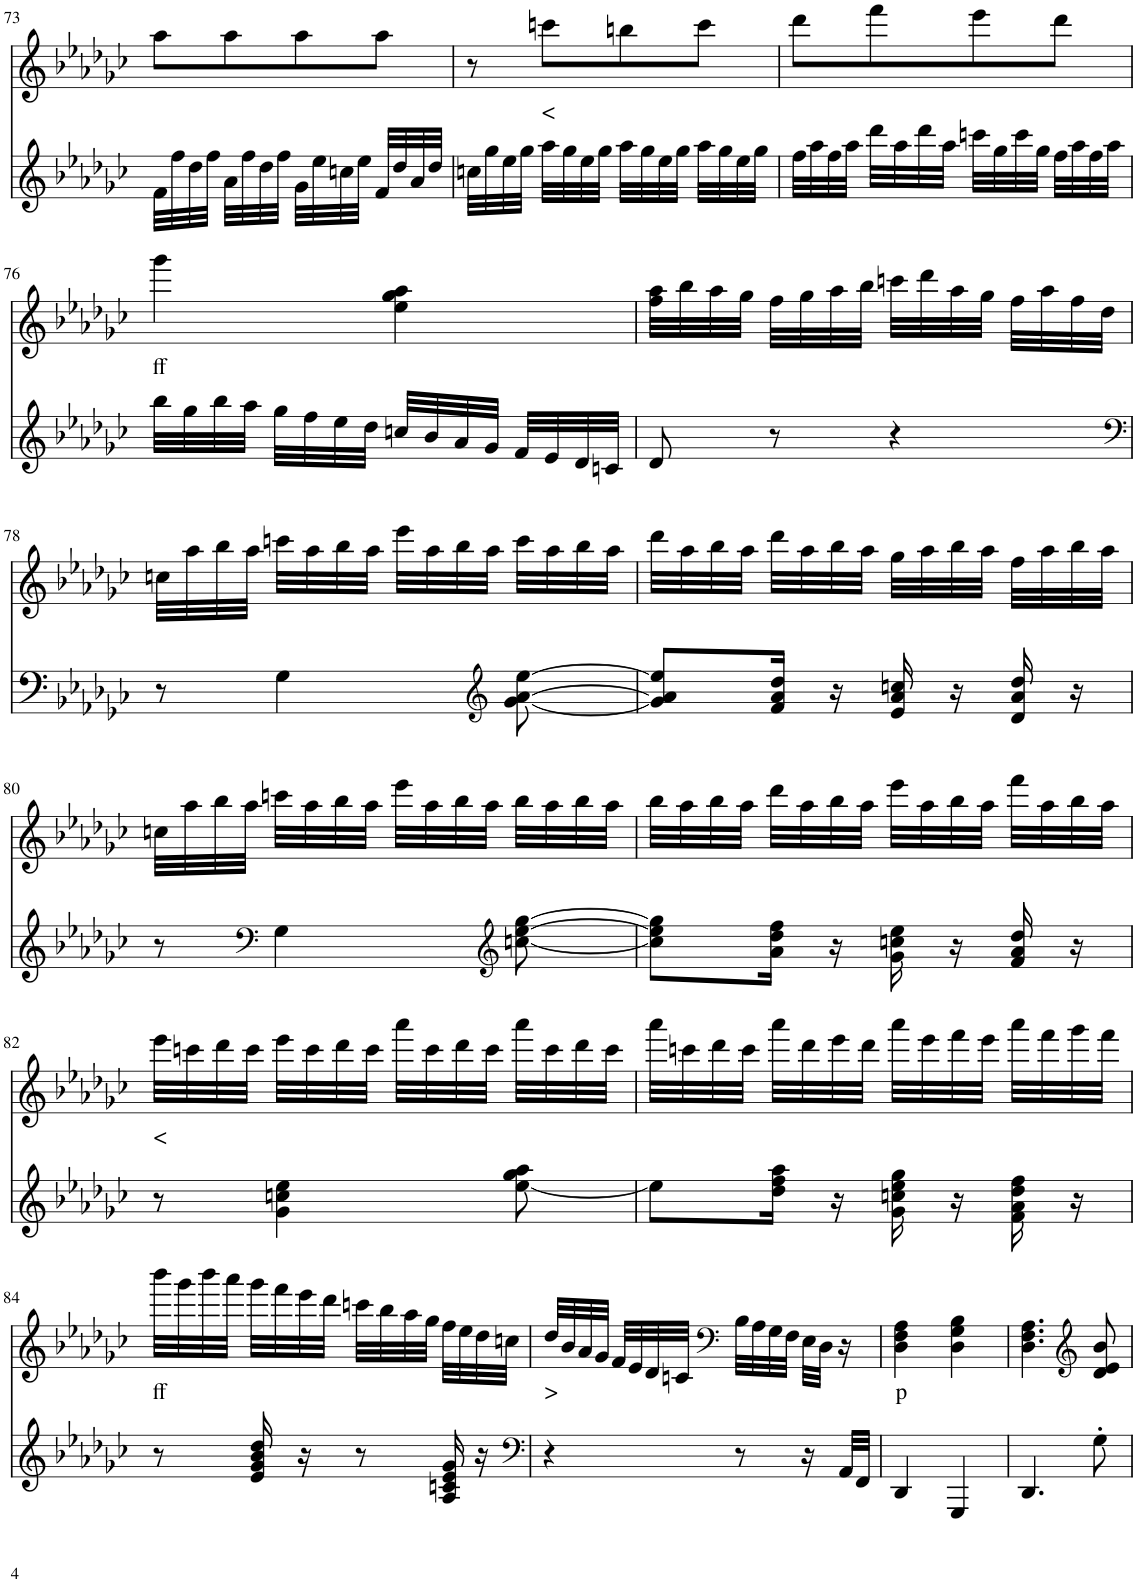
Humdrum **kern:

**kern	**kern	**text
*part2	*part1	*part1
*staff2	*staff1	*staff1
*I"piano	*I"piano	*
*I'Pno	*I'Pno	*
!!LO:PB:g=z
*clefG2	*clefG2	*
*k[b-e-a-d-g-c-]	*k[b-e-a-d-g-c-]	*
*G-:	*G-:	*
*M2/4	*M2/4	*
=73	=73	=73
32f\LLL	8aa-\L	.
32ff\	.	.
32dd-\	.	.
32ff\JJJ	.	.
32a-\LLL	8aa-\	.
32ff\	.	.
32dd-\	.	.
32ff\JJJ	.	.
32g-\LLL	8aa-\	.
32ee-\	.	.
32ccn\	.	.
32ee-\JJJ	.	.
32f/LLL	8aa-\J	.
32dd-/	.	.
32a-/	.	.
32dd-/JJJ	.	.
=74	=74	=74
32ccn\LLL	8r	.
32gg-\	.	.
32ee-\	.	.
32gg-\JJJ	.	.
!	!	!LO:LY:b
32aa-\LLL	8cccn\L	<
32gg-\	.	.
32ee-\	.	.
32gg-\JJJ	.	.
32aa-\LLL	8bbn\	.
32gg-\	.	.
32ee-\	.	.
32gg-\JJJ	.	.
32aa-\LLL	8ccc\J	.
32gg-\	.	.
32ee-\	.	.
32gg-\JJJ	.	.
=75	=75	=75
32ff\LLL	8ddd-\L	.
32aa-\	.	.
32ff\	.	.
32aa-\JJJ	.	.
32ddd-\LLL	8fff\	.
32aa-\	.	.
32ddd-\	.	.
32aa-\JJJ	.	.
32cccn\LLL	8eee-\	.
32gg-\	.	.
32ccc\	.	.
32gg-\JJJ	.	.
32ff\LLL	8ddd-\J	.
32aa-\	.	.
32ff\	.	.
32aa-\JJJ	.	.
!!LO:LB:g=z
=76	=76	=76
!	!	!LO:LY:b
32bb-\LLL	4ggg-\	ff
32gg-\	.	.
32bb-\	.	.
32aa-\JJJ	.	.
32gg-\LLL	.	.
32ff\	.	.
32ee-\	.	.
32dd-\JJJ	.	.
32ccn/LLL	4ee-\ 4gg-\ 4aa-\	.
32b-/	.	.
32a-/	.	.
32g-/JJJ	.	.
32f/LLL	.	.
32e-/	.	.
32d-/	.	.
32cn/JJJ	.	.
=77	=77	=77
8d-/	32ff\ 32aa-\LLL	.
.	32bb-\	.
.	32aa-\	.
.	32gg-\JJJ	.
8r	32ff\LLL	.
.	32gg-\	.
.	32aa-\	.
.	32bb-\JJJ	.
4r	32cccn\LLL	.
.	32ddd-\	.
.	32aa-\	.
.	32gg-\JJJ	.
.	32ff\LLL	.
.	32aa-\	.
.	32ff\	.
.	32dd-\JJJ	.
!!LO:LB:g=z
=78	=78	=78
*clefF4	*	*
8r	32ccn\LLL	.
.	32aa-\	.
.	32bb-\	.
.	32aa-\JJJ	.
4G-\	32cccn\LLL	.
.	32aa-\	.
.	32bb-\	.
.	32aa-\JJJ	.
.	32eee-\LLL	.
.	32aa-\	.
.	32bb-\	.
.	32aa-\JJJ	.
*clefG2	*	*
[8g-\ [8a-\ [8ee-\	32ccc\LLL	.
.	32aa-\	.
.	32bb-\	.
.	32aa-\JJJ	.
=79	=79	=79
8g-/] 8a-/] 8ee-/]L	32ddd-\LLL	.
.	32aa-\	.
.	32bb-\	.
.	32aa-\JJJ	.
16f/ 16a-/ 16dd-/Jk	32ddd-\LLL	.
.	32aa-\	.
16r	32bb-\	.
.	32aa-\JJJ	.
16e-/ 16a-/ 16ccn/	32gg-\LLL	.
.	32aa-\	.
16r	32bb-\	.
.	32aa-\JJJ	.
16d-/ 16a-/ 16dd-/	32ff\LLL	.
.	32aa-\	.
16r	32bb-\	.
.	32aa-\JJJ	.
!!LO:LB:g=z
=80	=80	=80
8r	32ccn\LLL	.
.	32aa-\	.
.	32bb-\	.
.	32aa-\JJJ	.
*clefF4	*	*
4G-\	32cccn\LLL	.
.	32aa-\	.
.	32bb-\	.
.	32aa-\JJJ	.
.	32eee-\LLL	.
.	32aa-\	.
.	32bb-\	.
.	32aa-\JJJ	.
*clefG2	*	*
[8ccn\ [8ee-\ [8gg-\	32bb-\LLL	.
.	32aa-\	.
.	32bb-\	.
.	32aa-\JJJ	.
=81	=81	=81
8cc\] 8ee-\] 8gg-\]L	32bb-\LLL	.
.	32aa-\	.
.	32bb-\	.
.	32aa-\JJJ	.
16a-\ 16dd-\ 16ff\Jk	32ddd-\LLL	.
.	32aa-\	.
16r	32bb-\	.
.	32aa-\JJJ	.
16g-\ 16ccn\ 16ee-\	32eee-\LLL	.
.	32aa-\	.
16r	32bb-\	.
.	32aa-\JJJ	.
16f/ 16a-/ 16dd-/	32fff\LLL	.
.	32aa-\	.
16r	32bb-\	.
.	32aa-\JJJ	.
!!LO:LB:g=z
=82	=82	=82
!	!	!LO:LY:b
8r	32eee-\LLL	<
.	32cccn\	.
.	32ddd-\	.
.	32ccc\JJJ	.
4g-\ 4ccn\ 4ee-\	32eee-\LLL	.
.	32ccc\	.
.	32ddd-\	.
.	32ccc\JJJ	.
.	32aaa-\LLL	.
.	32ccc\	.
.	32ddd-\	.
.	32ccc\JJJ	.
[8ee-\ 8gg-\ 8aa-\	32aaa-\LLL	.
.	32ccc\	.
.	32ddd-\	.
.	32ccc\JJJ	.
=83	=83	=83
8ee-\L]	32aaa-\LLL	.
.	32cccn\	.
.	32ddd-\	.
.	32ccc\JJJ	.
16dd-\ 16ff\ 16aa-\Jk	32aaa-\LLL	.
.	32ddd-\	.
16r	32eee-\	.
.	32ddd-\JJJ	.
16g-\ 16ccn\ 16ee-\ 16gg-\	32aaa-\LLL	.
.	32eee-\	.
16r	32fff\	.
.	32eee-\JJJ	.
16f\ 16a-\ 16dd-\ 16ff\	32aaa-\LLL	.
.	32fff\	.
16r	32ggg-\	.
.	32fff\JJJ	.
!!LO:LB:g=z
=84	=84	=84
!	!	!LO:LY:b
8r	32bbb-\LLL	ff
.	32ggg-\	.
.	32bbb-\	.
.	32aaa-\JJJ	.
16e-/ 16g-/ 16b-/ 16dd-/	32ggg-\LLL	.
.	32fff\	.
16r	32eee-\	.
.	32ddd-\JJJ	.
8r	32cccn\LLL	.
.	32bb-\	.
.	32aa-\	.
.	32gg-\JJJ	.
16A-/ 16cn/ 16e-/ 16g-/	32ff\LLL	.
.	32ee-\	.
16r	32dd-\	.
.	32ccn\JJJ	.
=85	=85	=85
*clefF4	*	*
!	!	!LO:LY:b
4r	32dd-/LLL	>
.	32b-/	.
.	32a-/	.
.	32g-/JJJ	.
.	32f/LLL	.
.	32e-/	.
.	32d-/	.
.	32cn/JJJ	.
*	*clefF4	*
8r	32B-\LLL	.
.	32A-\	.
.	32G-\	.
.	32F\JJJ	.
16r	32E-\LLL	.
.	32D-\JJJ	.
32AA-/LLL	16r	.
32FF/JJJ	.	.
=86	=86	=86
!	!	!LO:LY:b
4DD-/	4D-\ 4F\ 4A-\	p
4GGG-/	4D-\ 4G-\ 4B-\	.
=87	=87	=87
4.DD-/	4.D-\ 4.F\ 4.A-\	.
*	*clefG2	*
8G-'\	8d-/ 8e-/ 8b-/	.
=	=	=
*-	*-	*-
